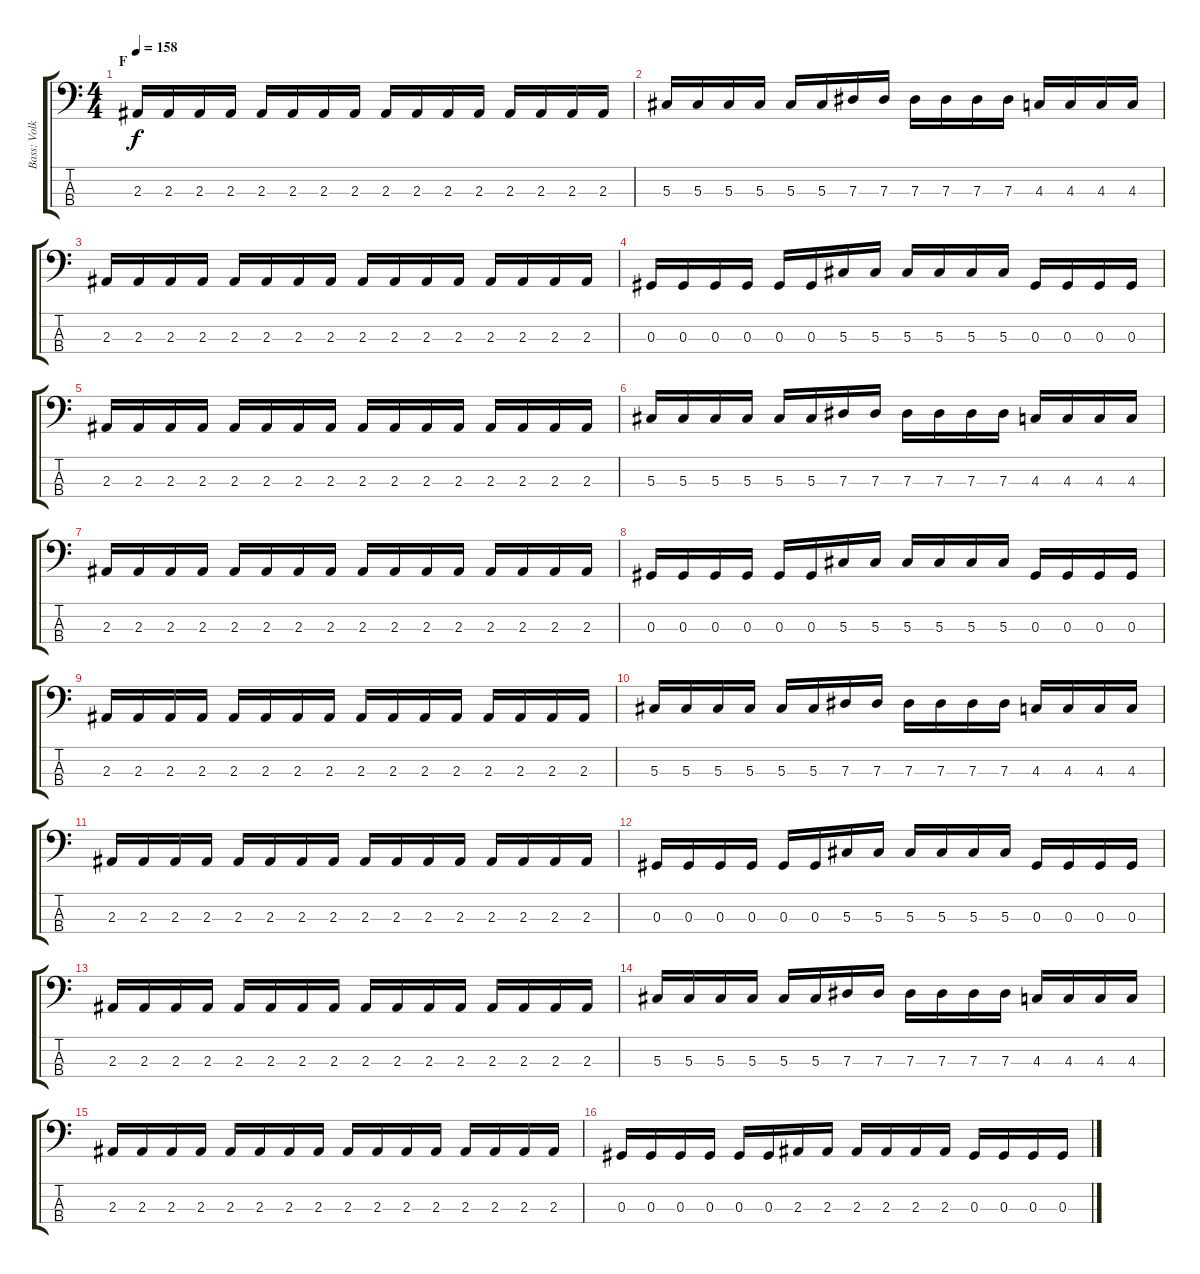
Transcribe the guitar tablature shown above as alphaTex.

\track ("Bass: Volker" "Bass: Volk") {instrument electricbassfinger}
\staff {score tabs}
\tuning (Gb2 Db2 Ab1 Eb1) {hide}
\ts (4 4)
\section ("" "F")
\tempo 158
\clef f4
\ks c
2.3.16{dy f} 2.3.16 2.3.16 2.3.16 2.3.16 2.3.16 2.3.16 2.3.16 2.3.16 2.3.16 2.3.16 2.3.16 2.3.16 2.3.16 2.3.16 2.3.16 |
5.3.16 5.3.16 5.3.16 5.3.16 5.3.16 5.3.16 7.3.16 7.3.16 7.3.16 7.3.16 7.3.16 7.3.16 4.3.16 4.3.16 4.3.16 4.3.16 |
2.3.16 2.3.16 2.3.16 2.3.16 2.3.16 2.3.16 2.3.16 2.3.16 2.3.16 2.3.16 2.3.16 2.3.16 2.3.16 2.3.16 2.3.16 2.3.16 |
0.3.16 0.3.16 0.3.16 0.3.16 0.3.16 0.3.16 5.3.16 5.3.16 5.3.16 5.3.16 5.3.16 5.3.16 0.3.16 0.3.16 0.3.16 0.3.16 |
2.3.16 2.3.16 2.3.16 2.3.16 2.3.16 2.3.16 2.3.16 2.3.16 2.3.16 2.3.16 2.3.16 2.3.16 2.3.16 2.3.16 2.3.16 2.3.16 |
5.3.16 5.3.16 5.3.16 5.3.16 5.3.16 5.3.16 7.3.16 7.3.16 7.3.16 7.3.16 7.3.16 7.3.16 4.3.16 4.3.16 4.3.16 4.3.16 |
2.3.16 2.3.16 2.3.16 2.3.16 2.3.16 2.3.16 2.3.16 2.3.16 2.3.16 2.3.16 2.3.16 2.3.16 2.3.16 2.3.16 2.3.16 2.3.16 |
0.3.16 0.3.16 0.3.16 0.3.16 0.3.16 0.3.16 5.3.16 5.3.16 5.3.16 5.3.16 5.3.16 5.3.16 0.3.16 0.3.16 0.3.16 0.3.16 |
2.3.16 2.3.16 2.3.16 2.3.16 2.3.16 2.3.16 2.3.16 2.3.16 2.3.16 2.3.16 2.3.16 2.3.16 2.3.16 2.3.16 2.3.16 2.3.16 |
5.3.16 5.3.16 5.3.16 5.3.16 5.3.16 5.3.16 7.3.16 7.3.16 7.3.16 7.3.16 7.3.16 7.3.16 4.3.16 4.3.16 4.3.16 4.3.16 |
2.3.16 2.3.16 2.3.16 2.3.16 2.3.16 2.3.16 2.3.16 2.3.16 2.3.16 2.3.16 2.3.16 2.3.16 2.3.16 2.3.16 2.3.16 2.3.16 |
0.3.16 0.3.16 0.3.16 0.3.16 0.3.16 0.3.16 5.3.16 5.3.16 5.3.16 5.3.16 5.3.16 5.3.16 0.3.16 0.3.16 0.3.16 0.3.16 |
2.3.16 2.3.16 2.3.16 2.3.16 2.3.16 2.3.16 2.3.16 2.3.16 2.3.16 2.3.16 2.3.16 2.3.16 2.3.16 2.3.16 2.3.16 2.3.16 |
5.3.16 5.3.16 5.3.16 5.3.16 5.3.16 5.3.16 7.3.16 7.3.16 7.3.16 7.3.16 7.3.16 7.3.16 4.3.16 4.3.16 4.3.16 4.3.16 |
2.3.16 2.3.16 2.3.16 2.3.16 2.3.16 2.3.16 2.3.16 2.3.16 2.3.16 2.3.16 2.3.16 2.3.16 2.3.16 2.3.16 2.3.16 2.3.16 |
0.3.16 0.3.16 0.3.16 0.3.16 0.3.16 0.3.16 2.3.16 2.3.16 2.3.16 2.3.16 2.3.16 2.3.16 0.3.16 0.3.16 0.3.16 0.3.16
